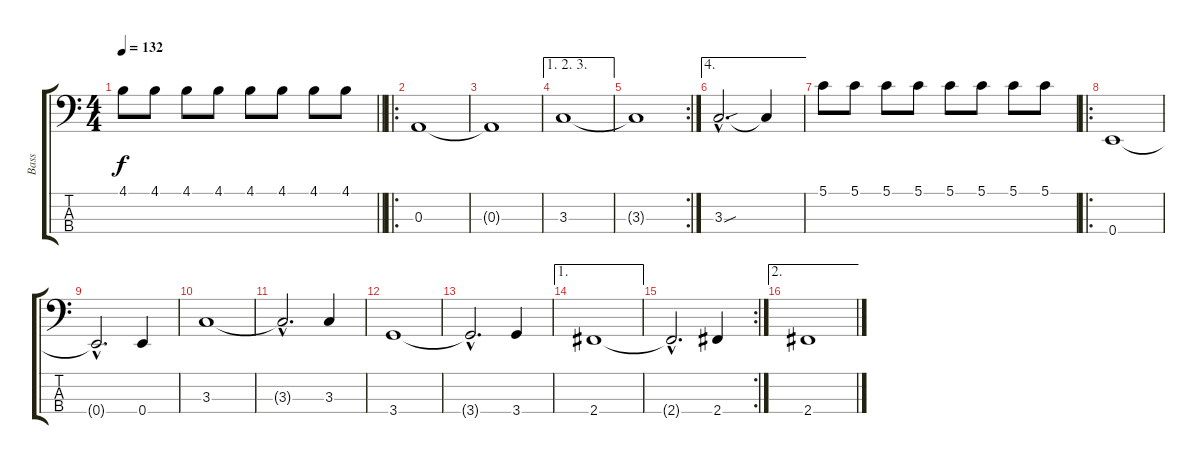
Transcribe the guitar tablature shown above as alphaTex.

\track ("Bass" "Bass") {instrument electricbassfinger}
\staff {score tabs}
\tuning (G2 D2 A1 E1) {hide}
\ts (4 4)
\tempo 132
\clef f4
\barLineRight lightlight
\ks c
4.1.8{dy f} 4.1.8 4.1.8 4.1.8 4.1.8 4.1.8 4.1.8 4.1.8 |
\ro
0.3.1 |
0.3{t}.1 |
\ae (1 2 3)
3.3.1 |
\rc 2
3.3{t}.1 |
\ae 4
3.3{sou hac}.2{d} 3.3{t}.4 |
5.1.8 5.1.8 5.1.8 5.1.8 5.1.8 5.1.8 5.1.8 5.1.8 |
\ro
0.4.1 |
0.4{hac t}.2{d} 0.4.4 |
3.3.1 |
3.3{hac t}.2{d} 3.3.4 |
3.4.1 |
3.4{hac t}.2{d} 3.4.4 |
\ae 1
2.4.1 |
\rc 2
2.4{hac t}.2{d} 2.4.4 |
\ae 2
2.4.1
